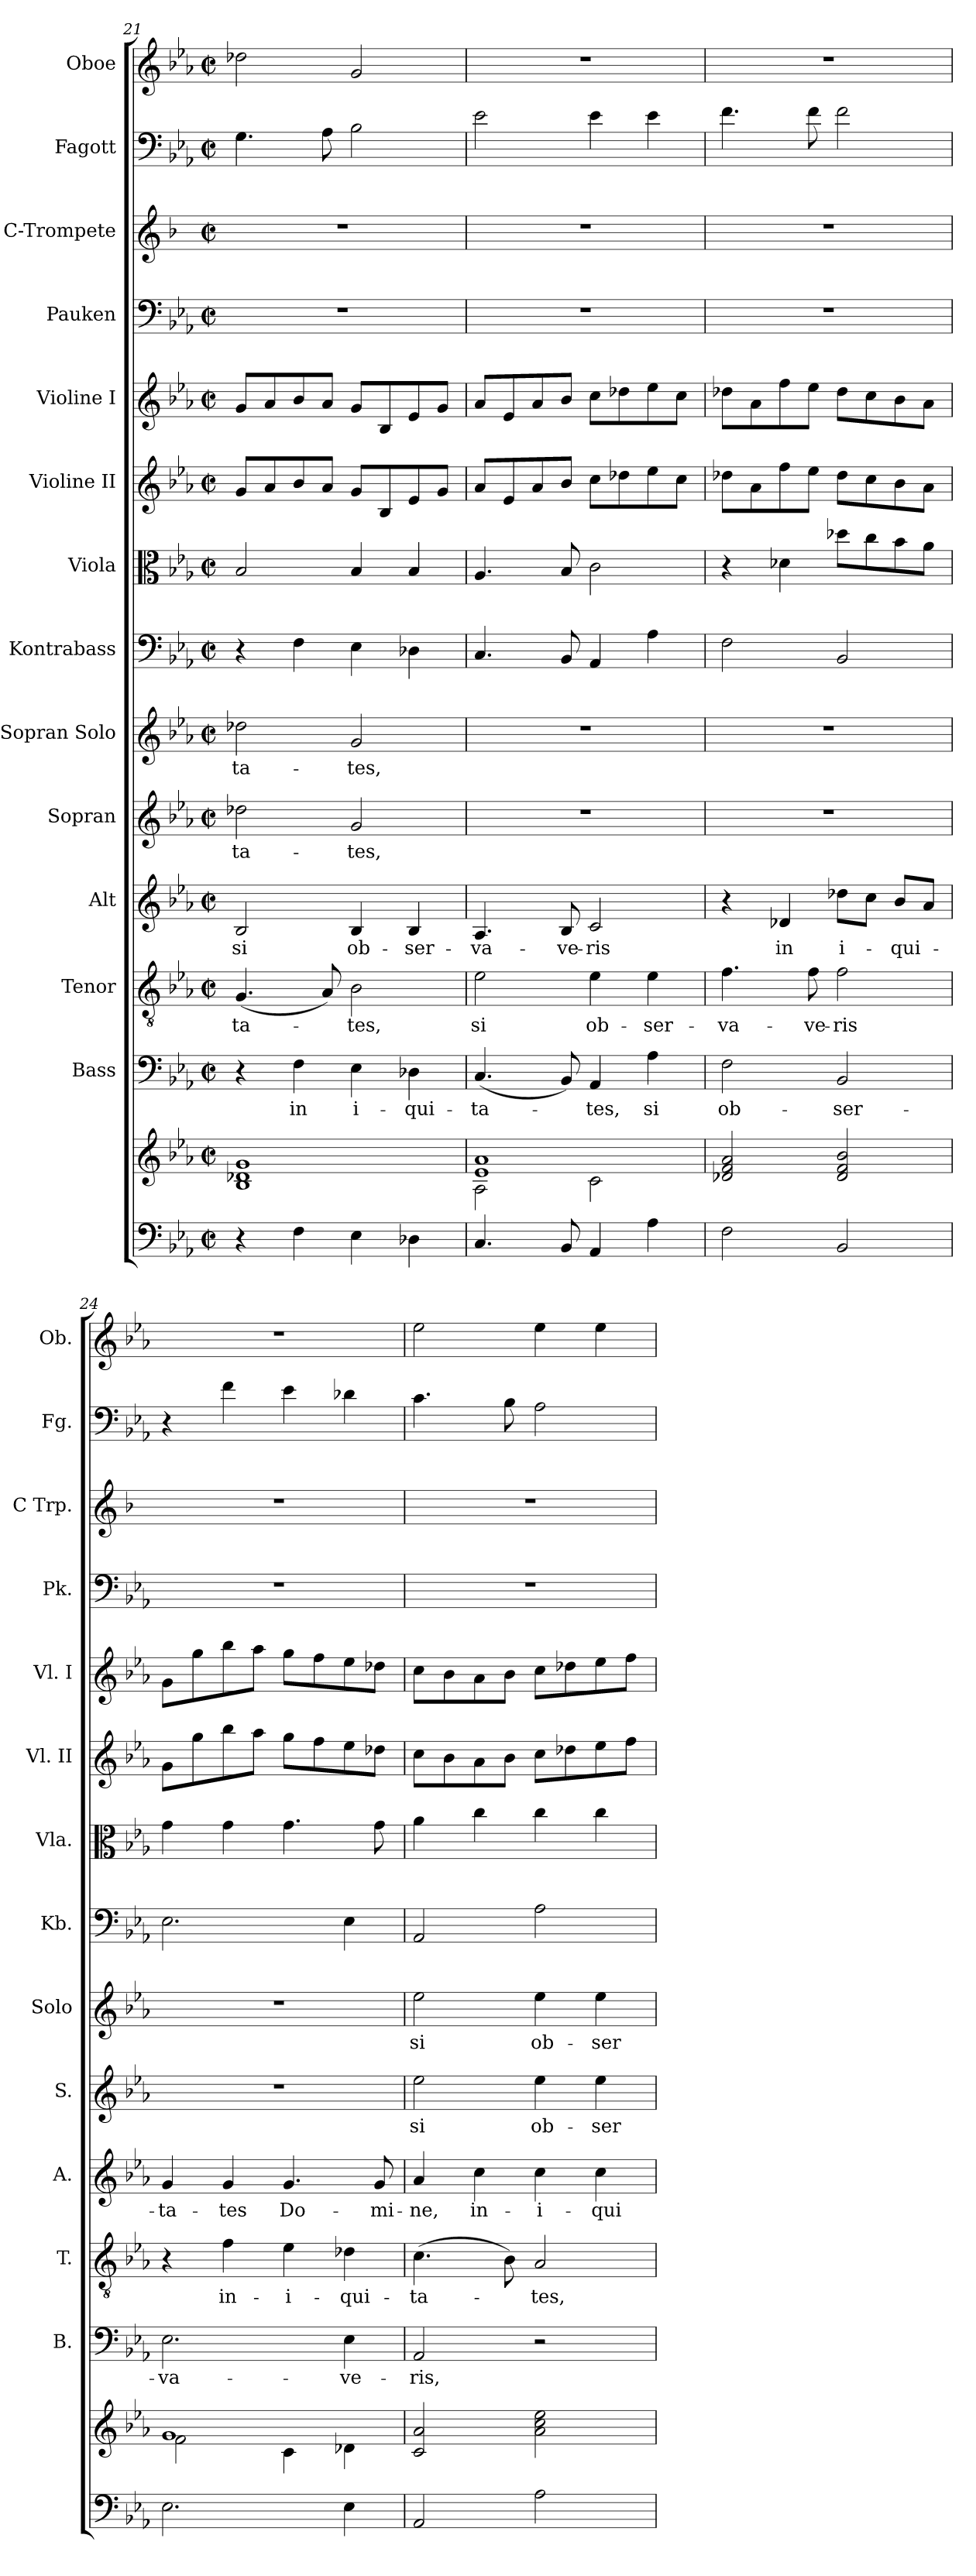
**kern	**kern	**kern	**text	**kern	**text	**kern	**text	**kern	**text	**kern	**text	**kern	**kern	**kern	**kern	**kern	**kern	**kern	**kern
*part14	*part14	*part13	*part13	*part12	*part12	*part11	*part11	*part10	*part10	*part9	*part9	*part8	*part7	*part6	*part5	*part4	*part3	*part2	*part1
*staff15	*staff14	*staff13	*staff13	*staff12	*staff12	*staff11	*staff11	*staff10	*staff10	*staff9	*staff9	*staff8	*staff7	*staff6	*staff5	*staff4	*staff3	*staff2	*staff1
*	*	*I"Bass	*	*I"Tenor	*	*I"Alt	*	*I"Sopran	*	*I"Sopran Solo	*	*I"Kontrabass	*I"Viola	*I"Violine II	*I"Violine I	*I"Pauken	*I"C-Trompete	*I"Fagott	*I"Oboe
*	*	*I'B.	*	*I'T.	*	*I'A.	*	*I'S.	*	*I'Solo	*	*I'Kb.	*I'Vla.	*I'Vl. II	*I'Vl. I	*I'Pk.	*I'C Trp.	*I'Fg.	*I'Ob.
!!LO:PB:g=z
*clefF4	*clefG2	*clefF4	*	*clefGv2	*	*clefG2	*	*clefG2	*	*clefG2	*	*clefF4	*clefC3	*clefG2	*clefG2	*clefF4	*clefG2	*clefF4	*clefG2
*	*	*	*	*	*	*	*	*	*	*	*	*ITrd7c12	*	*	*	*	*ITrd1c2	*	*
*k[b-e-a-]	*k[b-e-a-]	*k[b-e-a-]	*	*k[b-e-a-]	*	*k[b-e-a-]	*	*k[b-e-a-]	*	*k[b-e-a-]	*	*k[b-e-a-]	*k[b-e-a-]	*k[b-e-a-]	*k[b-e-a-]	*k[b-e-a-]	*k[b-e-a-]	*k[b-e-a-]	*k[b-e-a-]
*E-:	*E-:	*E-:	*	*E-:	*	*E-:	*	*E-:	*	*E-:	*	*E-:	*E-:	*E-:	*E-:	*E-:	*E-:	*E-:	*E-:
*M2/2	*M2/2	*M2/2	*	*M2/2	*	*M2/2	*	*M2/2	*	*M2/2	*	*M2/2	*M2/2	*M2/2	*M2/2	*M2/2	*M2/2	*M2/2	*M2/2
*met(c|)	*met(c|)	*met(c|)	*	*met(c|)	*	*met(c|)	*	*met(c|)	*	*met(c|)	*	*met(c|)	*met(c|)	*met(c|)	*met(c|)	*met(c|)	*met(c|)	*met(c|)	*met(c|)
=21	=21	=21	=21	=21	=21	=21	=21	=21	=21	=21	=21	=21	=21	=21	=21	=21	=21	=21	=21
!	!	!	!	!	!LO:LY:b	!	!LO:LY:b	!	!LO:LY:b	!	!LO:LY:b	!	!	!	!	!	!	!	!
4r	1B- 1d-X 1g	4r	.	(<4.G/	-ta-	2B-/	si	2dd-X\	-ta-	2dd-X\	-ta-	4r	2B-/	8g/L	8g/L	1r	1r	4.G\	2dd-X\
.	.	.	.	.	.	.	.	.	.	.	.	.	.	8a-/	8a-/	.	.	.	.
!	!	!	!LO:LY:b	!	!	!	!	!	!	!	!	!	!	!	!	!	!	!	!
4F\	.	4F\	in	.	.	.	.	.	.	.	.	4FF\	.	8b-/	8b-/	.	.	.	.
.	.	.	.	8A-/)	.	.	.	.	.	.	.	.	.	8a-/J	8a-/J	.	.	8A-\	.
!	!	!	!LO:LY:b	!	!LO:LY:b	!	!LO:LY:b	!	!LO:LY:b	!	!LO:LY:b	!	!	!	!	!	!	!	!
4E-\	.	4E-\	i-	2B-\	-tes,	4B-/	ob-	2g/	-tes,	2g/	-tes,	4EE-\	4B-/	8g/L	8g/L	.	.	2B-\	2g/
.	.	.	.	.	.	.	.	.	.	.	.	.	.	8B-/	8B-/	.	.	.	.
!	!	!	!LO:LY:b	!	!	!	!LO:LY:b	!	!	!	!	!	!	!	!	!	!	!	!
4D-X\	.	4D-X\	-qui-	.	.	4B-/	-ser-	.	.	.	.	4DD-X\	4B-/	8e-/	8e-/	.	.	.	.
.	.	.	.	.	.	.	.	.	.	.	.	.	.	8g/J	8g/J	.	.	.	.
=22	=22	=22	=22	=22	=22	=22	=22	=22	=22	=22	=22	=22	=22	=22	=22	=22	=22	=22	=22
*	*^	*	*	*	*	*	*	*	*	*	*	*	*	*	*	*	*	*	*
!	!	!	!	!LO:LY:b	!	!LO:LY:b	!	!LO:LY:b	!	!	!	!	!	!	!	!	!	!	!	!
4.C/	1e- 1a-	2A-\	(<4.C/	-ta-	2e-\	si	4.A-/	-va-	1r	.	1r	.	4.CC/	4.A-/	8a-/L	8a-/L	1r	1r	2e-\	1r
.	.	.	.	.	.	.	.	.	.	.	.	.	.	.	8e-/	8e-/	.	.	.	.
.	.	.	.	.	.	.	.	.	.	.	.	.	.	.	8a-/	8a-/	.	.	.	.
!	!	!	!	!	!	!	!	!LO:LY:b	!	!	!	!	!	!	!	!	!	!	!	!
8BB-/	.	.	8BB-/)	.	.	.	8B-/	-ve-	.	.	.	.	8BBB-/	8B-/	8b-/J	8b-/J	.	.	.	.
!	!	!	!	!LO:LY:b	!	!LO:LY:b	!	!LO:LY:b	!	!	!	!	!	!	!	!	!	!	!	!
4AA-/	.	2c\	4AA-/	-tes,	4e-\	ob-	2c/	-ris	.	.	.	.	4AAA-/	2c\	8cc\L	8cc\L	.	.	4e-\	.
.	.	.	.	.	.	.	.	.	.	.	.	.	.	.	8dd-X\	8dd-X\	.	.	.	.
!	!	!	!	!LO:LY:b	!	!LO:LY:b	!	!	!	!	!	!	!	!	!	!	!	!	!	!
4A-\	.	.	4A-\	si	4e-\	-ser-	.	.	.	.	.	.	4AA-\	.	8ee-\	8ee-\	.	.	4e-\	.
.	.	.	.	.	.	.	.	.	.	.	.	.	.	.	8cc\J	8cc\J	.	.	.	.
*	*v	*v	*	*	*	*	*	*	*	*	*	*	*	*	*	*	*	*	*	*
=23	=23	=23	=23	=23	=23	=23	=23	=23	=23	=23	=23	=23	=23	=23	=23	=23	=23	=23	=23
!	!	!	!LO:LY:b	!	!LO:LY:b	!	!	!	!	!	!	!	!	!	!	!	!	!	!
2F\	2d-X/ 2f/ 2a-/	2F\	ob-	4.f\	-va-	4r	.	1r	.	1r	.	2FF\	4r	8dd-X\L	8dd-X\L	1r	1r	4.f\	1r
.	.	.	.	.	.	.	.	.	.	.	.	.	.	8a-\	8a-\	.	.	.	.
!	!	!	!	!	!	!	!LO:LY:b	!	!	!	!	!	!	!	!	!	!	!	!
.	.	.	.	.	.	4d-X/	in	.	.	.	.	.	4d-X\	8ff\	8ff\	.	.	.	.
!	!	!	!	!	!LO:LY:b	!	!	!	!	!	!	!	!	!	!	!	!	!	!
.	.	.	.	8f\	-ve-	.	.	.	.	.	.	.	.	8ee-\J	8ee-\J	.	.	8f\	.
!	!	!	!LO:LY:b	!	!LO:LY:b	!	!LO:LY:b	!	!	!	!	!	!	!	!	!	!	!	!
2BB-/	2d-/ 2f/ 2b-/	2BB-/	-ser-	2f\	-ris	8dd-X\L	i-	.	.	.	.	2BBB-/	8dd-X\L	8dd-\L	8dd-\L	.	.	2f\	.
.	.	.	.	.	.	8cc\J	.	.	.	.	.	.	8cc\	8cc\	8cc\	.	.	.	.
!	!	!	!	!	!	!	!LO:LY:b	!	!	!	!	!	!	!	!	!	!	!	!
.	.	.	.	.	.	8b-/L	-qui-	.	.	.	.	.	8b-\	8b-\	8b-\	.	.	.	.
.	.	.	.	.	.	8a-/J	.	.	.	.	.	.	8a-\J	8a-\J	8a-\J	.	.	.	.
=24	=24	=24	=24	=24	=24	=24	=24	=24	=24	=24	=24	=24	=24	=24	=24	=24	=24	=24	=24
*	*^	*	*	*	*	*	*	*	*	*	*	*	*	*	*	*	*	*	*
!	!	!	!	!LO:LY:b	!	!	!	!LO:LY:b	!	!	!	!	!	!	!	!	!	!	!	!
2.E-\	1g	2f\	2.E-\	-va-	4r	.	4g/	-ta-	1r	.	1r	.	2.EE-\	4g\	8g\L	8g\L	1r	1r	4r	1r
.	.	.	.	.	.	.	.	.	.	.	.	.	.	.	8gg\	8gg\	.	.	.	.
!	!	!	!	!	!	!LO:LY:b	!	!LO:LY:b	!	!	!	!	!	!	!	!	!	!	!	!
.	.	.	.	.	4f\	in-	4g/	-tes	.	.	.	.	.	4g\	8bb-\	8bb-\	.	.	4f\	.
.	.	.	.	.	.	.	.	.	.	.	.	.	.	.	8aa-\J	8aa-\J	.	.	.	.
!	!	!	!	!	!	!LO:LY:b	!	!LO:LY:b	!	!	!	!	!	!	!	!	!	!	!	!
.	.	4c\	.	.	4e-\	-i-	4.g/	Do-	.	.	.	.	.	4.g\	8gg\L	8gg\L	.	.	4e-\	.
.	.	.	.	.	.	.	.	.	.	.	.	.	.	.	8ff\	8ff\	.	.	.	.
!	!	!	!	!LO:LY:b	!	!LO:LY:b	!	!	!	!	!	!	!	!	!	!	!	!	!	!
4E-\	.	4d-X\	4E-\	-ve-	4d-X\	-qui-	.	.	.	.	.	.	4EE-\	.	8ee-\	8ee-\	.	.	4d-X\	.
!	!	!	!	!	!	!	!	!LO:LY:b	!	!	!	!	!	!	!	!	!	!	!	!
.	.	.	.	.	.	.	8g/	-mi-	.	.	.	.	.	8g\	8dd-X\J	8dd-X\J	.	.	.	.
*	*v	*v	*	*	*	*	*	*	*	*	*	*	*	*	*	*	*	*	*	*
=25	=25	=25	=25	=25	=25	=25	=25	=25	=25	=25	=25	=25	=25	=25	=25	=25	=25	=25	=25
!	!	!	!LO:LY:b	!	!LO:LY:b	!	!LO:LY:b	!	!LO:LY:b	!	!LO:LY:b	!	!	!	!	!	!	!	!
2AA-/	2c/ 2a-/	2AA-/	-ris,	(>4.c\	-ta-	4a-/	-ne,	2ee-\	si	2ee-\	si	2AAA-/	4a-\	8cc\L	8cc\L	1r	1r	4.c\	2ee-\
.	.	.	.	.	.	.	.	.	.	.	.	.	.	8b-\	8b-\	.	.	.	.
!	!	!	!	!	!	!	!LO:LY:b	!	!	!	!	!	!	!	!	!	!	!	!
.	.	.	.	.	.	4cc\	in-	.	.	.	.	.	4cc\	8a-\	8a-\	.	.	.	.
.	.	.	.	8B-\)	.	.	.	.	.	.	.	.	.	8b-\J	8b-\J	.	.	8B-\	.
!	!	!	!	!	!LO:LY:b	!	!LO:LY:b	!	!LO:LY:b	!	!LO:LY:b	!	!	!	!	!	!	!	!
2A-\	2a-\ 2cc\ 2ee-\	2r	.	2A-/	-tes,	4cc\	-i-	4ee-\	ob-	4ee-\	ob-	2AA-\	4cc\	8cc\L	8cc\L	.	.	2A-\	4ee-\
.	.	.	.	.	.	.	.	.	.	.	.	.	.	8dd-X\	8dd-X\	.	.	.	.
!	!	!	!	!	!	!	!LO:LY:b	!	!LO:LY:b	!	!LO:LY:b	!	!	!	!	!	!	!	!
.	.	.	.	.	.	4cc\	-qui-	4ee-\	-ser-	4ee-\	-ser-	.	4cc\	8ee-\	8ee-\	.	.	.	4ee-\
.	.	.	.	.	.	.	.	.	.	.	.	.	.	8ff\J	8ff\J	.	.	.	.
=	=	=	=	=	=	=	=	=	=	=	=	=	=	=	=	=	=	=	=
*-	*-	*-	*-	*-	*-	*-	*-	*-	*-	*-	*-	*-	*-	*-	*-	*-	*-	*-	*-
